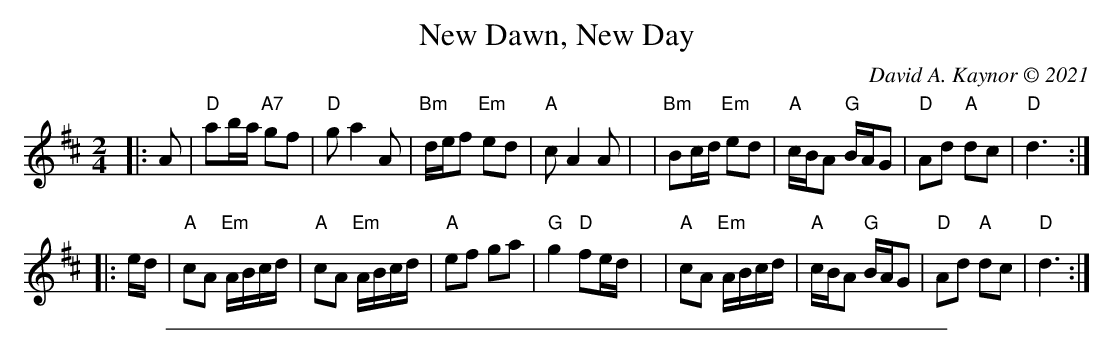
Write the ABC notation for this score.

X:1
T: New Dawn, New Day
C: David A. Kaynor \251 2021
M: 2/4
L: 1/8
K: D
|: A \
| "D"ab/a/ "A7"gf | "D"g a2 A | "Bm"d/e/f "Em"ed | "A"c A2 A |\
| "Bm"Bc/d/ "Em"ed | "A"c/B/A "G"B/A/G | "D"Ad "A"dc | "D"d3 :|
|: e/d/ \
| "A"cA "Em"A/B/c/d/ | "A"cA "Em"A/B/c/d/ | "A"ef ga | "G"g2"D"fe/d/ |\
| "A"cA "Em"A/B/c/d/ | "A"c/B/A "G"B/A/G | "D"Ad "A"dc | "D"d3 :|
